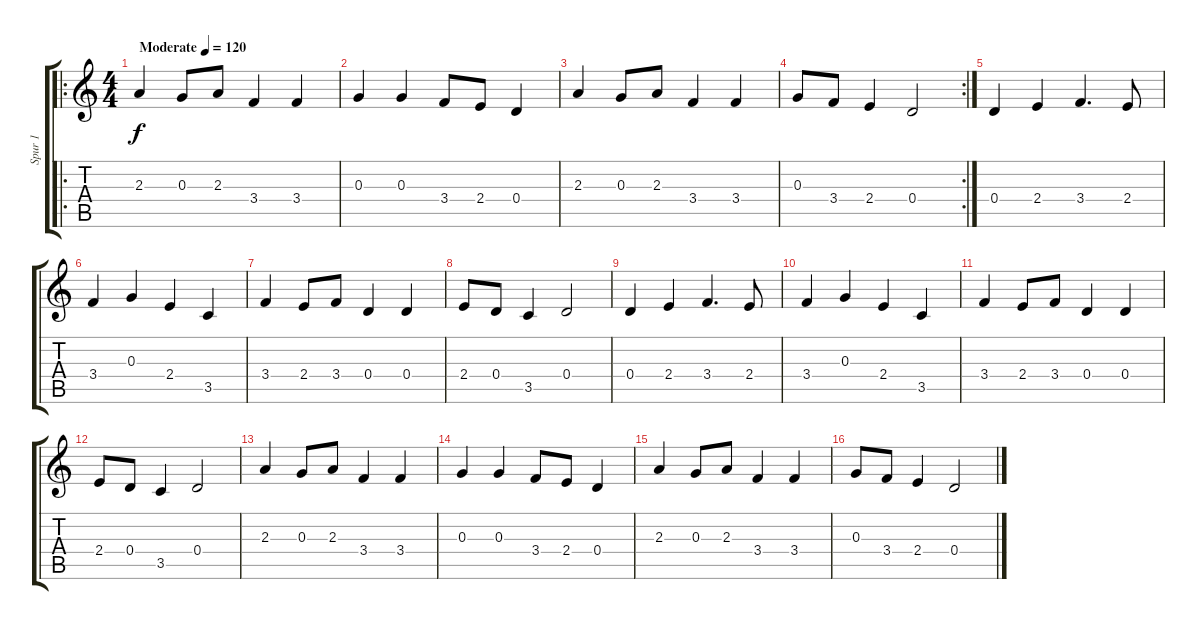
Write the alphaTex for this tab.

\track ("Spur 1" "Spur 1") {instrument overdrivenguitar}
\staff {score tabs}
\tuning (E4 B3 G3 D3 A2 E2) {hide}
\ro
\ts (4 4)
\tempo (120 "Moderate")
\clef g2
\ks c
2.3.4{dy f instrument overdrivenguitar} 0.3.8 2.3.8 3.4.4 3.4.4 |
0.3.4 0.3.4 3.4.8 2.4.8 0.4.4 |
2.3.4 0.3.8 2.3.8 3.4.4 3.4.4 |
\rc 2
0.3.8 3.4.8 2.4.4 0.4.2 |
0.4.4 2.4.4 3.4.4{d} 2.4.8 |
3.4.4 0.3.4 2.4.4 3.5.4 |
3.4.4 2.4.8 3.4.8 0.4.4 0.4.4 |
2.4.8 0.4.8 3.5.4 0.4.2 |
0.4.4 2.4.4 3.4.4{d} 2.4.8 |
3.4.4 0.3.4 2.4.4 3.5.4 |
3.4.4 2.4.8 3.4.8 0.4.4 0.4.4 |
2.4.8 0.4.8 3.5.4 0.4.2 |
2.3.4 0.3.8 2.3.8 3.4.4 3.4.4 |
0.3.4 0.3.4 3.4.8 2.4.8 0.4.4 |
2.3.4 0.3.8 2.3.8 3.4.4 3.4.4 |
0.3.8 3.4.8 2.4.4 0.4.2
